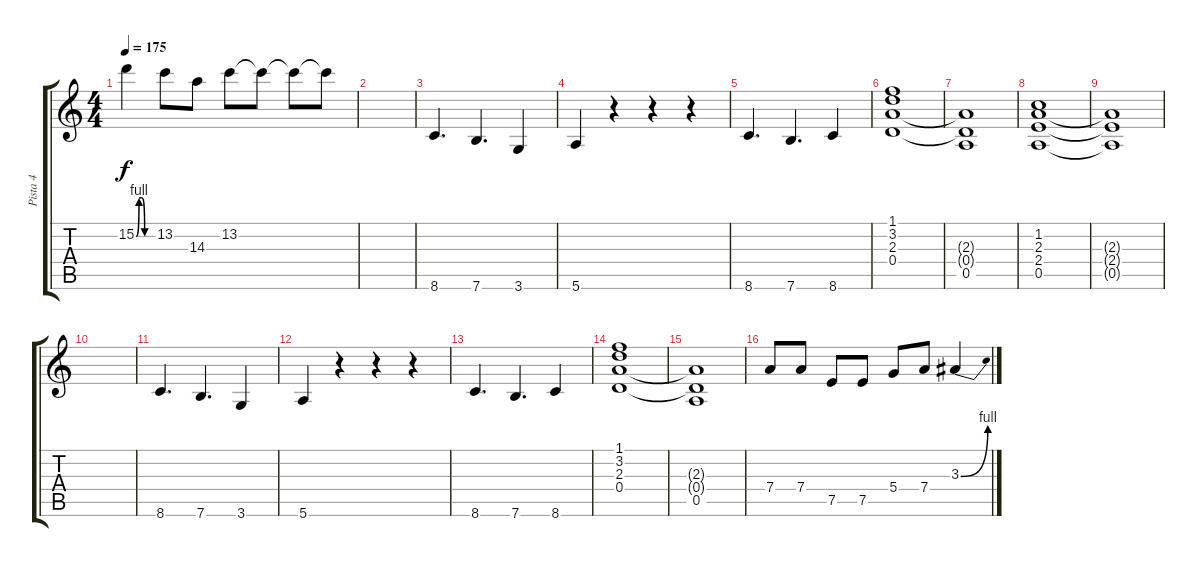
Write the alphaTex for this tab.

\track ("Pista 4" "Pista 4") {instrument distortionguitar}
\staff {score tabs}
\tuning (E4 B3 G3 D3 A2 E2) {hide}
\ts (4 4)
\tempo 175
\clef g2
\ks c
15.2{be (custom 0 0 10 4 20 4 30 0 60 0)}.4{dy f} 13.2.8 14.3.8 13.2.8 13.2{t}.8 13.2{t}.8 13.2{t}.8 |
|
8.6.4{d} 7.6.4{d} 3.6.4 |
5.6.4 r.4 r.4 r.4 |
8.6.4{d} 7.6.4{d} 8.6.4 |
(1.1 3.2 2.3 0.4).1 |
(2.3{t} 0.4{t} 0.5).1 |
(1.2 2.3 2.4 0.5).1 |
(2.3{t} 2.4{t} 0.5{t}).1 |
|
8.6.4{d} 7.6.4{d} 3.6.4 |
5.6.4 r.4 r.4 r.4 |
8.6.4{d} 7.6.4{d} 8.6.4 |
(1.1 3.2 2.3 0.4).1 |
(2.3{t} 0.4{t} 0.5).1 |
7.4.8 7.4.8 7.5.8 7.5.8 5.4.8 7.4.8 3.3{be (bend 0 0 60 4)}.4
